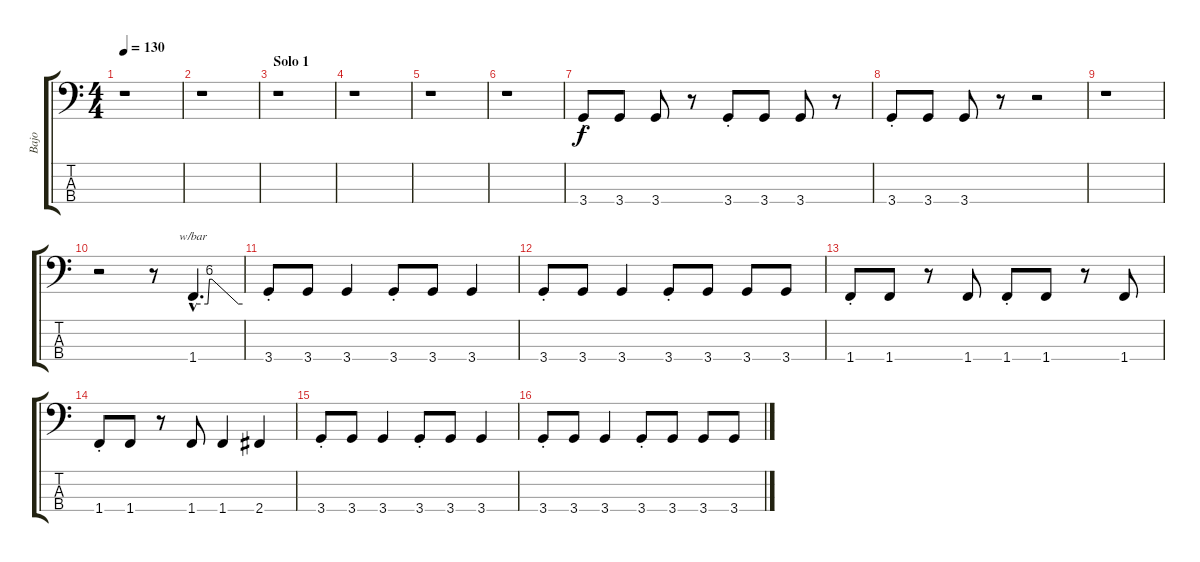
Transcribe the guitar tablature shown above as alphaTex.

\track ("Bajo" "Bajo") {instrument electricbasspick}
\staff {score tabs}
\tuning (G2 D2 A1 E1) {hide}
\ts (4 4)
\tempo 130
\clef f4
\ks c
r.1{dy f} |
r.1 |
\section ("" "Solo 1")
r.1 |
r.1 |
r.1 |
r.1{volume 13} |
3.4{st}.8 3.4.8 3.4.8 r.8 3.4{st}.8 3.4.8 3.4.8 r.8 |
3.4{st}.8 3.4.8 3.4.8 r.8 r.2 |
r.1 |
r.2 r.8 1.4{hac}.4{d tbe (custom default 0 0 18 0 20 24 23 24 55 0 60 0)} |
3.4{st}.8 3.4.8 3.4.4 3.4{st}.8 3.4.8 3.4.4 |
3.4{st}.8 3.4.8 3.4.4 3.4{st}.8 3.4.8 3.4.8 3.4.8 |
1.4{st}.8 1.4.8 r.8 1.4.8 1.4{st}.8 1.4.8 r.8 1.4.8 |
1.4{st}.8 1.4.8 r.8 1.4.8 1.4.4 2.4.4 |
3.4{st}.8 3.4.8 3.4.4 3.4{st}.8 3.4.8 3.4.4 |
3.4{st}.8 3.4.8 3.4.4 3.4{st}.8 3.4.8 3.4.8 3.4.8
